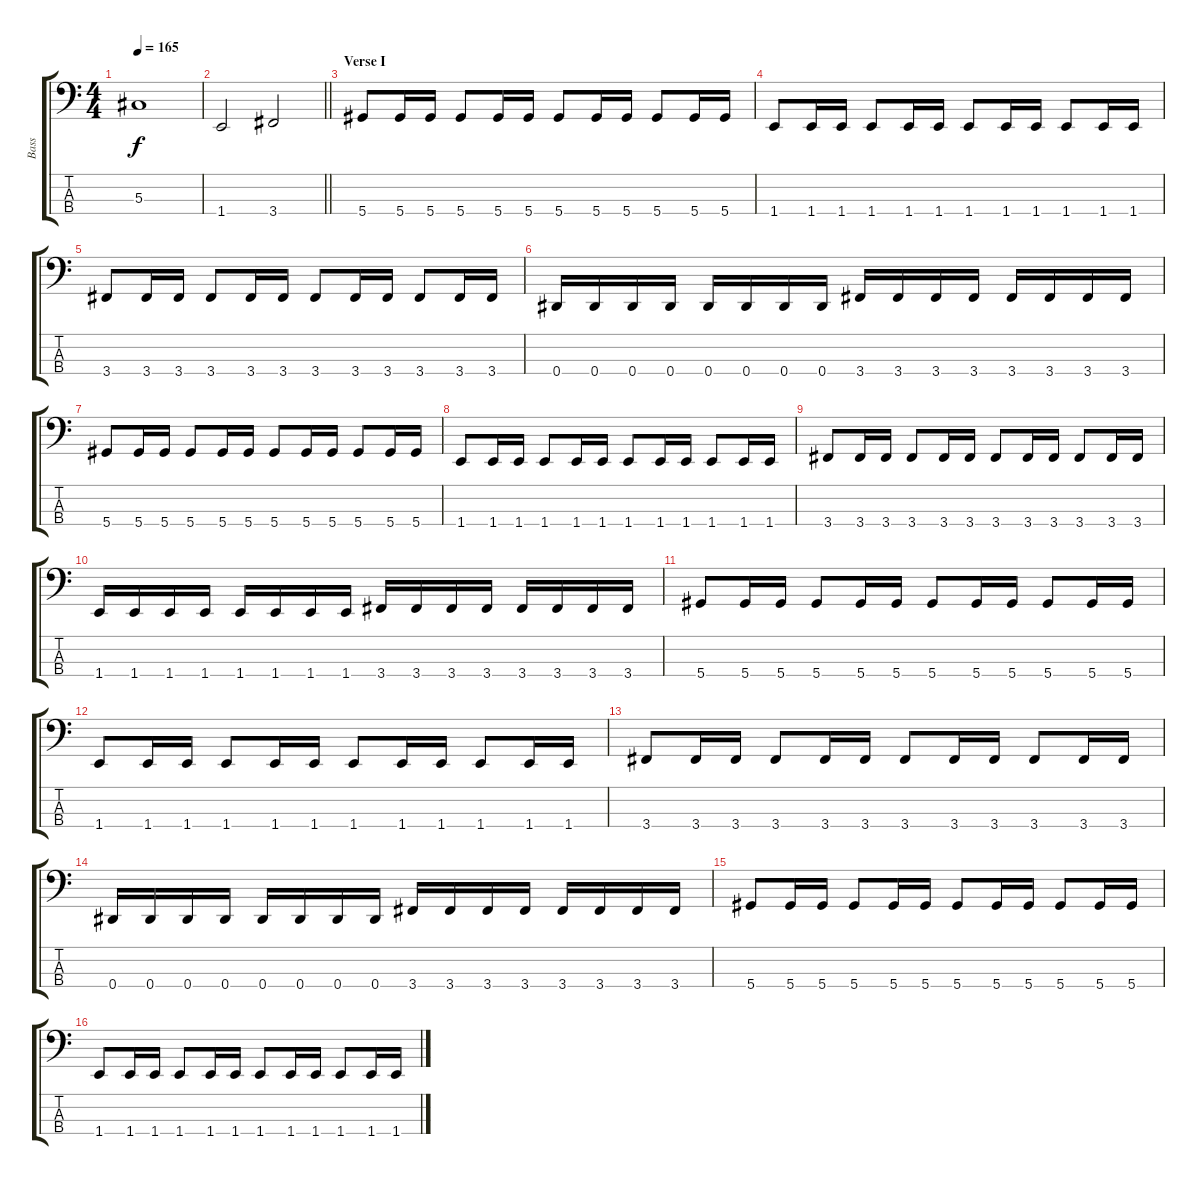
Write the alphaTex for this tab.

\track ("Bass" "Bass") {instrument electricbassfinger}
\staff {score tabs}
\tuning (Gb2 Db2 Ab1 Eb1) {hide}
\ts (4 4)
\tempo 165
\clef f4
\ks c
5.3.1{dy f} |
\barLineRight lightlight
1.4.2 3.4.2 |
\section ("" "Verse I")
5.4.8 5.4.16 5.4.16 5.4.8 5.4.16 5.4.16 5.4.8 5.4.16 5.4.16 5.4.8 5.4.16 5.4.16 |
1.4.8 1.4.16 1.4.16 1.4.8 1.4.16 1.4.16 1.4.8 1.4.16 1.4.16 1.4.8 1.4.16 1.4.16 |
3.4.8 3.4.16 3.4.16 3.4.8 3.4.16 3.4.16 3.4.8 3.4.16 3.4.16 3.4.8 3.4.16 3.4.16 |
0.4.16 0.4.16 0.4.16 0.4.16 0.4.16 0.4.16 0.4.16 0.4.16 3.4.16 3.4.16 3.4.16 3.4.16 3.4.16 3.4.16 3.4.16 3.4.16 |
5.4.8 5.4.16 5.4.16 5.4.8 5.4.16 5.4.16 5.4.8 5.4.16 5.4.16 5.4.8 5.4.16 5.4.16 |
1.4.8 1.4.16 1.4.16 1.4.8 1.4.16 1.4.16 1.4.8 1.4.16 1.4.16 1.4.8 1.4.16 1.4.16 |
3.4.8 3.4.16 3.4.16 3.4.8 3.4.16 3.4.16 3.4.8 3.4.16 3.4.16 3.4.8 3.4.16 3.4.16 |
1.4.16 1.4.16 1.4.16 1.4.16 1.4.16 1.4.16 1.4.16 1.4.16 3.4.16 3.4.16 3.4.16 3.4.16 3.4.16 3.4.16 3.4.16 3.4.16 |
5.4.8 5.4.16 5.4.16 5.4.8 5.4.16 5.4.16 5.4.8 5.4.16 5.4.16 5.4.8 5.4.16 5.4.16 |
1.4.8 1.4.16 1.4.16 1.4.8 1.4.16 1.4.16 1.4.8 1.4.16 1.4.16 1.4.8 1.4.16 1.4.16 |
3.4.8 3.4.16 3.4.16 3.4.8 3.4.16 3.4.16 3.4.8 3.4.16 3.4.16 3.4.8 3.4.16 3.4.16 |
0.4.16 0.4.16 0.4.16 0.4.16 0.4.16 0.4.16 0.4.16 0.4.16 3.4.16 3.4.16 3.4.16 3.4.16 3.4.16 3.4.16 3.4.16 3.4.16 |
5.4.8 5.4.16 5.4.16 5.4.8 5.4.16 5.4.16 5.4.8 5.4.16 5.4.16 5.4.8 5.4.16 5.4.16 |
1.4.8 1.4.16 1.4.16 1.4.8 1.4.16 1.4.16 1.4.8 1.4.16 1.4.16 1.4.8 1.4.16 1.4.16
